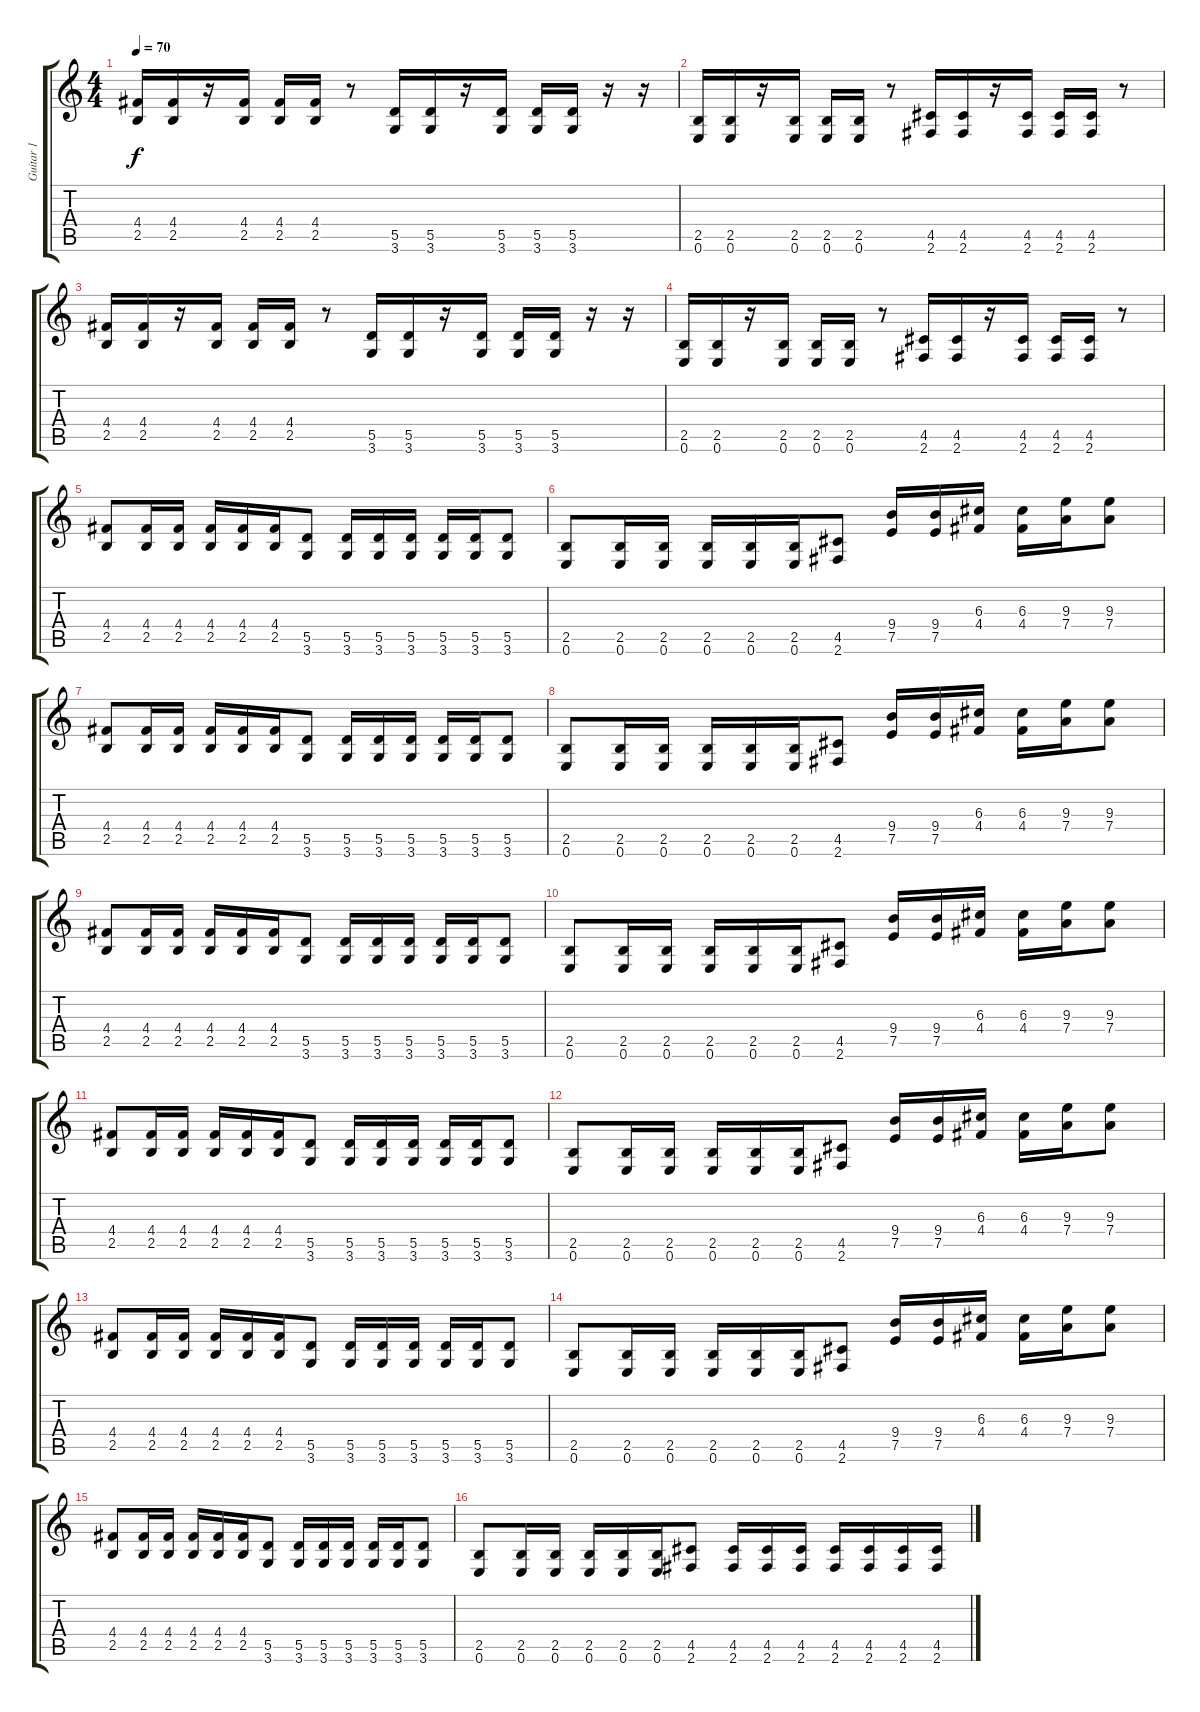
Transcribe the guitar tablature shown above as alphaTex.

\track ("Guitar 1" "Guitar 1") {instrument acousticguitarsteel}
\staff {score tabs}
\tuning (E4 B3 G3 D3 A2 E2) {hide}
\ts (4 4)
\tempo 70
\clef g2
\ks c
(4.4 2.5).16{dy f} (4.4 2.5).16 r.16 (4.4 2.5).16 (4.4 2.5).16 (4.4 2.5).16 r.8 (5.5 3.6).16 (5.5 3.6).16 r.16 (5.5 3.6).16 (5.5 3.6).16 (5.5 3.6).16 r.16 r.16 |
(2.5 0.6).16 (2.5 0.6).16 r.16 (2.5 0.6).16 (2.5 0.6).16 (2.5 0.6).16 r.8 (4.5 2.6).16 (4.5 2.6).16 r.16 (4.5 2.6).16 (4.5 2.6).16 (4.5 2.6).16 r.8 |
(4.4 2.5).16 (4.4 2.5).16 r.16 (4.4 2.5).16 (4.4 2.5).16 (4.4 2.5).16 r.8 (5.5 3.6).16 (5.5 3.6).16 r.16 (5.5 3.6).16 (5.5 3.6).16 (5.5 3.6).16 r.16 r.16 |
(2.5 0.6).16 (2.5 0.6).16 r.16 (2.5 0.6).16 (2.5 0.6).16 (2.5 0.6).16 r.8 (4.5 2.6).16 (4.5 2.6).16 r.16 (4.5 2.6).16 (4.5 2.6).16 (4.5 2.6).16 r.8 |
(4.4 2.5).8 (4.4 2.5).16 (4.4 2.5).16 (4.4 2.5).16 (4.4 2.5).16 (4.4 2.5).16 (5.5 3.6).8 (5.5 3.6).16 (5.5 3.6).16 (5.5 3.6).16 (5.5 3.6).16 (5.5 3.6).16 (5.5 3.6).8 |
(2.5 0.6).8 (2.5 0.6).16 (2.5 0.6).16 (2.5 0.6).16 (2.5 0.6).16 (2.5 0.6).16 (4.5 2.6).8 (9.4 7.5).16 (9.4 7.5).16 (6.3 4.4).16 (6.3 4.4).16 (9.3 7.4).16 (9.3 7.4).8 |
(4.4 2.5).8 (4.4 2.5).16 (4.4 2.5).16 (4.4 2.5).16 (4.4 2.5).16 (4.4 2.5).16 (5.5 3.6).8 (5.5 3.6).16 (5.5 3.6).16 (5.5 3.6).16 (5.5 3.6).16 (5.5 3.6).16 (5.5 3.6).8 |
(2.5 0.6).8 (2.5 0.6).16 (2.5 0.6).16 (2.5 0.6).16 (2.5 0.6).16 (2.5 0.6).16 (4.5 2.6).8 (9.4 7.5).16 (9.4 7.5).16 (6.3 4.4).16 (6.3 4.4).16 (9.3 7.4).16 (9.3 7.4).8 |
(4.4 2.5).8 (4.4 2.5).16 (4.4 2.5).16 (4.4 2.5).16 (4.4 2.5).16 (4.4 2.5).16 (5.5 3.6).8 (5.5 3.6).16 (5.5 3.6).16 (5.5 3.6).16 (5.5 3.6).16 (5.5 3.6).16 (5.5 3.6).8 |
(2.5 0.6).8 (2.5 0.6).16 (2.5 0.6).16 (2.5 0.6).16 (2.5 0.6).16 (2.5 0.6).16 (4.5 2.6).8 (9.4 7.5).16 (9.4 7.5).16 (6.3 4.4).16 (6.3 4.4).16 (9.3 7.4).16 (9.3 7.4).8 |
(4.4 2.5).8 (4.4 2.5).16 (4.4 2.5).16 (4.4 2.5).16 (4.4 2.5).16 (4.4 2.5).16 (5.5 3.6).8 (5.5 3.6).16 (5.5 3.6).16 (5.5 3.6).16 (5.5 3.6).16 (5.5 3.6).16 (5.5 3.6).8 |
(2.5 0.6).8 (2.5 0.6).16 (2.5 0.6).16 (2.5 0.6).16 (2.5 0.6).16 (2.5 0.6).16 (4.5 2.6).8 (9.4 7.5).16 (9.4 7.5).16 (6.3 4.4).16 (6.3 4.4).16 (9.3 7.4).16 (9.3 7.4).8 |
(4.4 2.5).8 (4.4 2.5).16 (4.4 2.5).16 (4.4 2.5).16 (4.4 2.5).16 (4.4 2.5).16 (5.5 3.6).8 (5.5 3.6).16 (5.5 3.6).16 (5.5 3.6).16 (5.5 3.6).16 (5.5 3.6).16 (5.5 3.6).8 |
(2.5 0.6).8 (2.5 0.6).16 (2.5 0.6).16 (2.5 0.6).16 (2.5 0.6).16 (2.5 0.6).16 (4.5 2.6).8 (9.4 7.5).16 (9.4 7.5).16 (6.3 4.4).16 (6.3 4.4).16 (9.3 7.4).16 (9.3 7.4).8 |
(4.4 2.5).8 (4.4 2.5).16 (4.4 2.5).16 (4.4 2.5).16 (4.4 2.5).16 (4.4 2.5).16 (5.5 3.6).8 (5.5 3.6).16 (5.5 3.6).16 (5.5 3.6).16 (5.5 3.6).16 (5.5 3.6).16 (5.5 3.6).8 |
(2.5 0.6).8 (2.5 0.6).16 (2.5 0.6).16 (2.5 0.6).16 (2.5 0.6).16 (2.5 0.6).16 (4.5 2.6).8 (4.5 2.6).16 (4.5 2.6).16 (4.5 2.6).16 (4.5 2.6).16 (4.5 2.6).16 (4.5 2.6).16 (4.5 2.6).16
